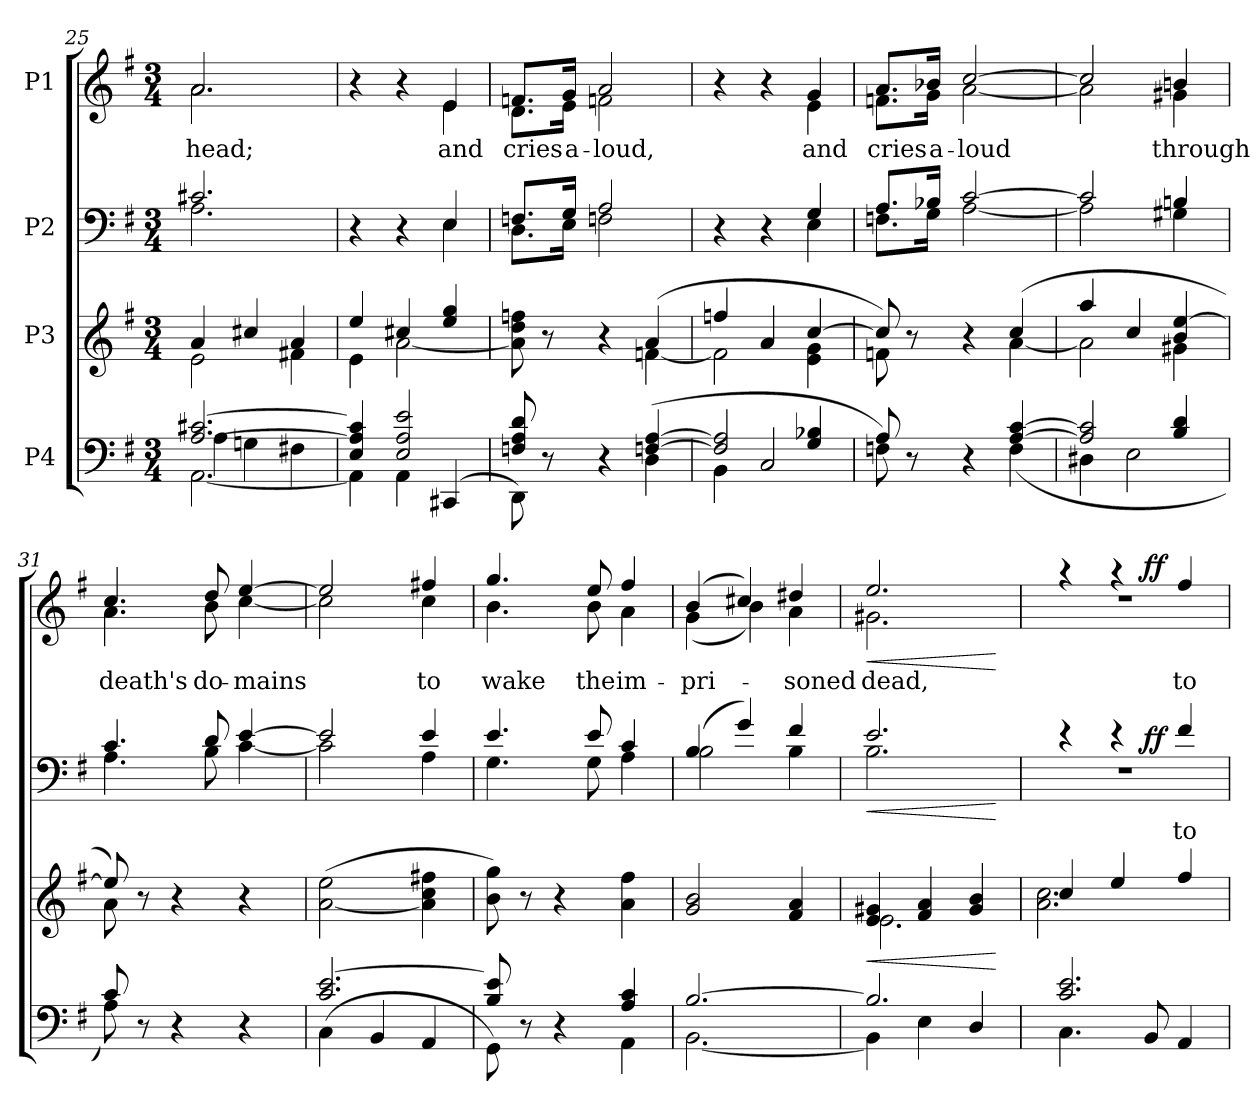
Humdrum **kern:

**kern	**kern	**dynam	**kern	**text	**dynam	**kern	**text	**dynam
*part4	*part3	*part3	*part2	*part2	*part2	*part1	*part1	*part1
*staff4	*staff3	*staff3	*staff2	*staff2	*staff2	*staff1	*staff1	*staff1
*I"P4	*I"P3	*	*I"P2	*	*	*I"P1	*	*
*clefF4	*clefG2	*	*clefF4	*	*	*clefG2	*	*
*k[f#]	*k[f#]	*	*k[f#]	*	*	*k[f#]	*	*
*G:	*G:	*	*G:	*	*	*G:	*	*
*M3/4	*M3/4	*	*M3/4	*	*	*M3/4	*	*
=25	=25	=25	=25	=25	=25	=25	=25	=25
*^	*^	*	*^	*	*	*	*	*
*	*^	*	*	*	*	*	*	*	*	*	*
!	!	!	!	!	!	!	!	!	!	!	!LO:LY:b:color=#000000	!
*	*	*	*	*	*	*	*	*	*	*^	*	*
[2.Ai/ [2.c#Xi	[2.AAi\	4Ai\	4ai/	2ei\	.	2.c#Xi/	2.Ai\	.	.	2.ai/	2.ai\	head;	.
.	.	4Gni\	4cc#Xi/	.	.	.	.	.	.	.	.	.	.
.	.	4F#Xi\	4ai/	4f#Xi\	.	.	.	.	.	.	.	.	.
*	*v	*v	*	*	*	*	*	*	*	*	*	*	*
=26	=26	=26	=26	=26	=26	=26	=26	=26	=26	=26	=26	=26
4Ei/ 4Ai] 4c#i]	4AAi\]	4eei/	4ei\	.	4r	2ryy	.	.	4r	2ryy	.	.
2Ei/ 2Ai 2ei	4AAi\	4cc#Xi/	[2ai\	.	4r	.	.	.	4r	.	.	.
!	!	!	!	!	!	!	!	!	!	!	!LO:LY:b:color=#000000	!
.	(4CC#Xi/	4eei/ 4ggi	.	.	4Ei/	4Ei\	.	.	4ei/	4ei\	and	.
=27	=27	=27	=27	=27	=27	=27	=27	=27	=27	=27	=27	=27
!	!	!	!	!	!	!	!	!	!	!	!LO:LY:b:color=#000000	!
8Fni/ 8Ai 8di	8DDi\)	8ai\] 8ddi 8ffni	2ryy	.	8.Fni/L	8.Di\L	.	.	8.fni/L	8.di\L	cries	.
8r	4.ryy	8r	.	.	.	.	.	.	.	.	.	.
!	!	!	!	!	!	!	!	!	!	!	!LO:LY:b:color=#000000	!
.	.	.	.	.	16Gi/Jk	16Ei\Jk	.	.	16gi/Jk	16ei\Jk	a-	.
!	!	!	!	!	!	!	!	!	!	!	!LO:LY:b:color=#000000	!
4r	.	4r	.	.	2Ai/	2Fni\	.	.	2ai/	2fni\	-loud,	.
[4Fni/ [4Ai	(4Di\	(4ai/	[4fni\	.	.	.	.	.	.	.	.	.
=28	=28	=28	=28	=28	=28	=28	=28	=28	=28	=28	=28	=28
2Fi/] 2Ai]	4BBi\	4ffni/	2fi\]	.	4r	2ryy	.	.	4r	2ryy	.	.
.	2Ci/	4ai/	.	.	4r	.	.	.	4r	.	.	.
!	!	!	!	!	!	!	!	!	!	!	!LO:LY:b:color=#000000	!
4Gi/ 4B-Xi	.	[4cci/	4ei\ 4gi	.	4Gi/	4Ei\	.	.	4gi/	4ei\	and	.
!!LO:PB:g=z	!!
=29	=29	=29	=29	=29	=29	=29	=29	=29	=29	=29	=29	=29
!	!	!	!	!	!	!	!	!	!	!	!LO:LY:b:color=#000000	!
8Ai/	8Fni\)	8cci/])	8fni\	.	8.Ai/L	8.Fni\L	.	.	8.ai/L	8.fni\L	cries	.
8r	4.ryy	8r	4.ryy	.	.	.	.	.	.	.	.	.
!	!	!	!	!	!	!	!	!	!	!	!LO:LY:b:color=#000000	!
.	.	.	.	.	16B-Xi/Jk	16Gi\Jk	.	.	16b-Xi/Jk	16gi\Jk	a-	.
!	!	!	!	!	!	!	!	!	!	!	!LO:LY:b:color=#000000	!
4r	.	4r	.	.	[2ci/	[2Ai\	.	.	[2cci/	[2ai\	-loud	.
[4Ai/ [4ci	(4Fi\	(4cci/	[4ai\	.	.	.	.	.	.	.	.	.
=30	=30	=30	=30	=30	=30	=30	=30	=30	=30	=30	=30	=30
2Ai/] 2ci]	4D#Xi\	4aai/	2ai\]	.	2ci/]	2Ai\]	.	.	2cci/]	2ai\]	.	.
.	2Ei\	4cci/	.	.	.	.	.	.	.	.	.	.
!	!	!	!	!	!	!	!	!	!	!	!LO:LY:b:color=#000000	!
4Bi/ 4di	.	4bi/ [4eei	4g#Xi\	.	4Bni/	4G#Xi\	.	.	4bni/	4g#Xi\	through	.
=31	=31	=31	=31	=31	=31	=31	=31	=31	=31	=31	=31	=31
!	!	!	!	!	!	!	!	!	!	!	!LO:LY:b:color=#000000	!
8ci/	8Ai\)	8eei/])	8ai\	.	4.ci/	4.Ai\	.	.	4.cci/	4.ai\	death's	.
8r	2ryy	8r	2ryy	.	.	.	.	.	.	.	.	.
4r	.	4r	.	.	.	.	.	.	.	.	.	.
!	!	!	!	!	!	!	!	!	!	!	!LO:LY:b:color=#000000	!
.	.	.	.	.	8di/	8Bi\	.	.	8ddi/	8bi\	do-	.
!	!	!	!	!	!	!	!	!	!	!	!LO:LY:b:color=#000000	!
4r	.	4r	.	.	[4ei/	[4ci\	.	.	[4eei/	[4cci\	-mains	.
.	8ryy	.	8ryy	.	.	.	.	.	.	.	.	.
*	*	*v	*v	*	*	*	*	*	*	*	*	*
=32	=32	=32	=32	=32	=32	=32	=32	=32	=32	=32	=32
2.ci/ [2.ei	(4Ci\	([2ai\ 2eei	.	2ei/]	2ci\]	.	.	2eei/]	2cci\]	.	.
.	4BBi/	.	.	.	.	.	.	.	.	.	.
!	!	!	!	!	!	!	!	!	!	!LO:LY:b:color=#000000	!
.	4AAi/	4ai\] 4cci 4ff#Xi	.	4ei/	4Ai\	.	.	4ff#Xi/	4cci\	to	.
=33	=33	=33	=33	=33	=33	=33	=33	=33	=33	=33	=33
!	!	!	!	!	!	!	!	!	!	!LO:LY:b:color=#000000	!
8Bi/ 8ei]	8GGi\)	8bi\ 8ggi)	.	4.ei/	4.Gi\	.	.	4.ggi/	4.bi\	wake	.
8r	4.ryy	8r	.	.	.	.	.	.	.	.	.
4r	.	4r	.	.	.	.	.	.	.	.	.
!	!	!	!	!	!	!	!	!	!	!LO:LY:b:color=#000000	!
.	.	.	.	8ei/	8Gi\	.	.	8eei/	8bi\	the	.
!	!	!	!	!	!	!	!	!	!	!LO:LY:b:color=#000000	!
4Ai/ 4ci	4AAi\	4ai\ 4ff#i	.	4ci/	4Ai\	.	.	4ff#i/	4ai\	im-	.
=34	=34	=34	=34	=34	=34	=34	=34	=34	=34	=34	=34
!	!	!	!	!	!	!	!	!	!	!LO:LY:b:color=#000000	!
[2.Bi/	[2.BBi\	2gi/ 2bi	.	(4Bi/	2Bi\	.	.	(4bi/	(4gi\	-pri-	.
.	.	.	.	4gi/)	.	.	.	4cc#Xi/)	4bi\)	.	.
!	!	!	!	!	!	!	!	!	!	!LO:LY:b:color=#000000	!
.	.	4f#i/ 4ai	.	4f#i/	4Bi\	.	.	4dd#Xi/	4ai\	-soned	.
=35	=35	=35	=35	=35	=35	=35	=35	=35	=35	=35	=35
*	*	*^	*	*	*	*	*	*	*	*	*
!	!	!	!	!LO:HP:b	!	!	!	!LO:HP:b	!	!	!	!
!	!	!	!	!	!	!	!	!	!	!	!LO:LY:b:color=#000000	!LO:HP:b
2.Bi/]	4BBi\]	4ei/ 4g#Xi	2.ei\	<	2.ei/	2.Bi\	.	<	2.eei/	2.g#Xi\	dead,	<
.	4Ei\	4f#i/ 4ai	.	.	.	.	.	.	.	.	.	.
.	4Di/	4g#i/ 4bi	.	.	.	.	.	.	.	.	.	.
*v	*v	*	*	*	*v	*v	*	*	*v	*v	*	*
*	*v	*v	*	*	*	*	*	*	*
.	.	[	.	.	[	.	.	[
!!LO:LB:g=z
=36	=36	=36	=36	=36	=36	=36	=36	=36
*^	*^	*	*^	*	*	*^	*	*
!	!	!	!	!	!	!LO:N:vis=1	!	!	!	!LO:N:vis=1	!	!
*	*	*	*	*	*	*^	*	*	*	*^	*	*
2.ci/ 2.ei	4.Ci\	4cci/	2.ai\ 2.cci	.	4r	2.r	4.ryy	.	.	4r	2.r	4.ryy	.	.
.	.	4eei/	.	.	4r	.	.	.	.	4r	.	.	.	.
.	8BBi/	.	.	.	.	.	4.ryy	.	ff	.	.	4.ryy	.	ff
!	!	!	!	!	!	!	!	!LO:LY:a:color=#000000	!	!	!	!	!	!
!	!	!	!	!	!	!	!	!	!	!	!	!	!LO:LY:a:color=#000000	!
.	4AAi/	4ff#i/	.	.	4f#i/	.	.	to	.	4ff#i/	.	.	to	.
*v	*v	*	*	*	*v	*v	*v	*	*	*v	*v	*v	*	*
*	*v	*v	*	*	*	*	*	*	*
=	=	=	=	=	=	=	=	=
*-	*-	*-	*-	*-	*-	*-	*-	*-
